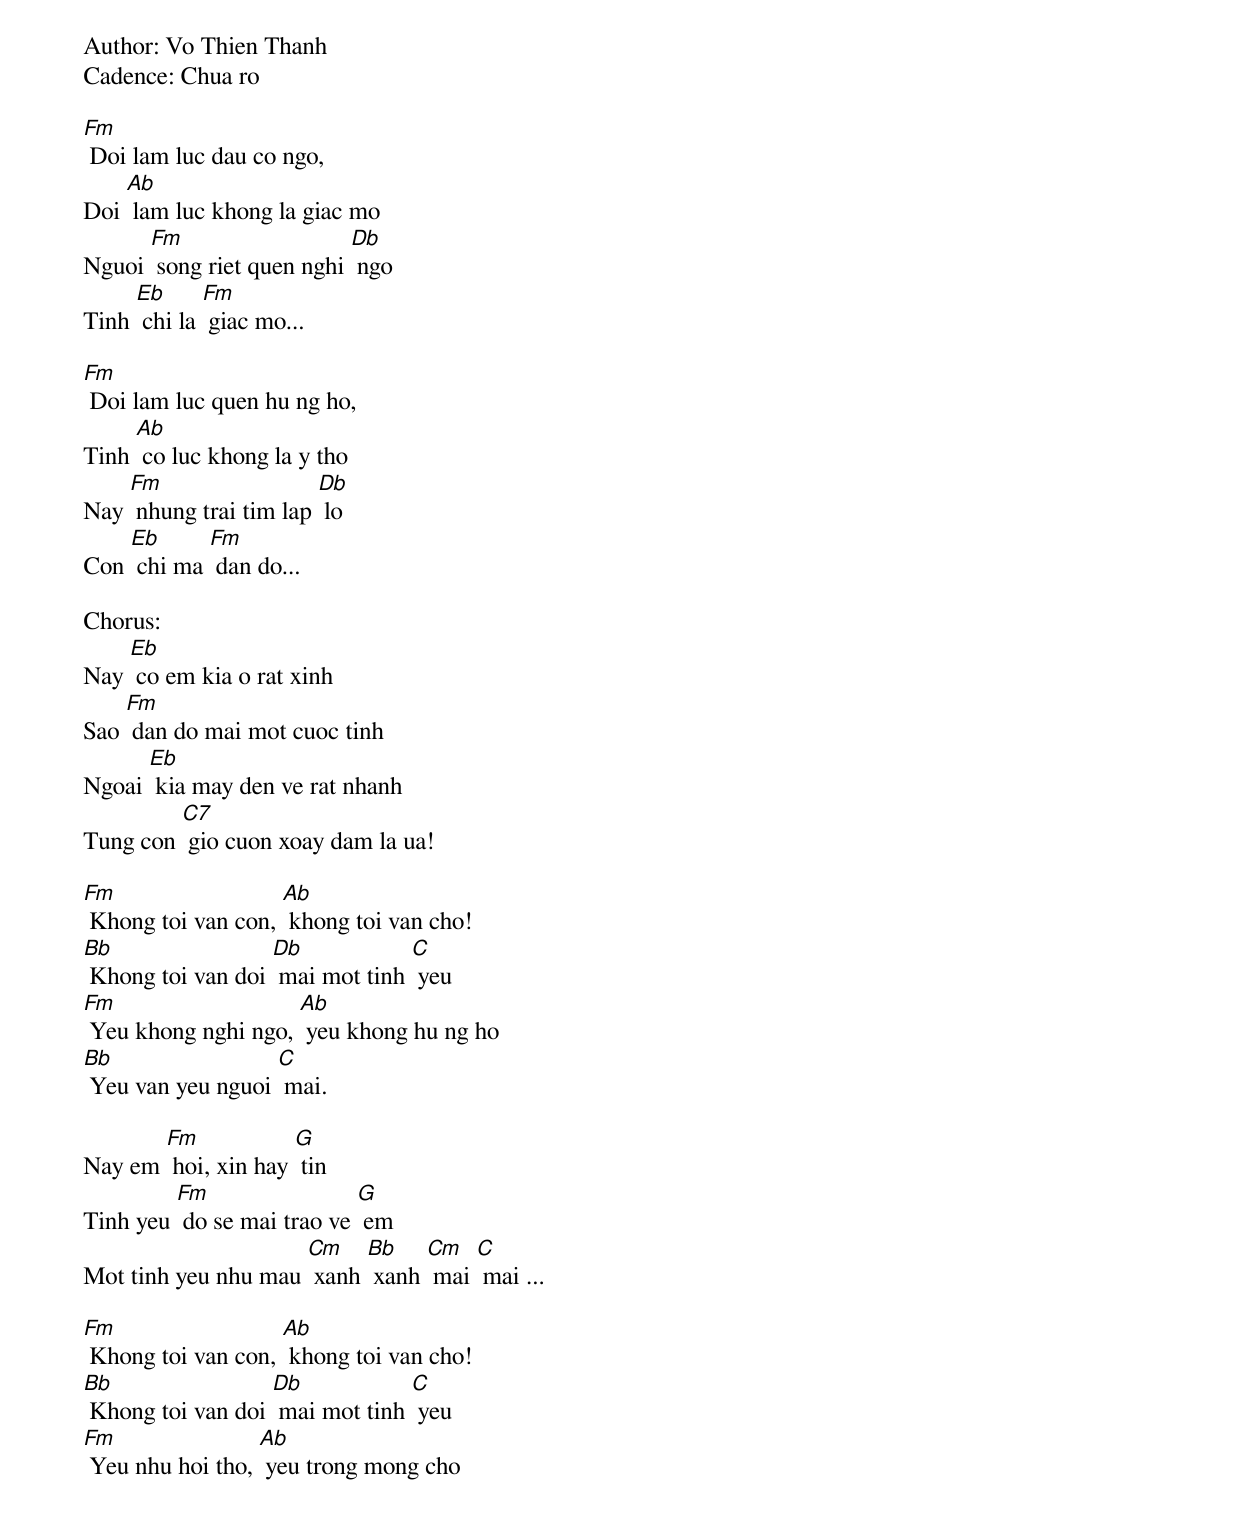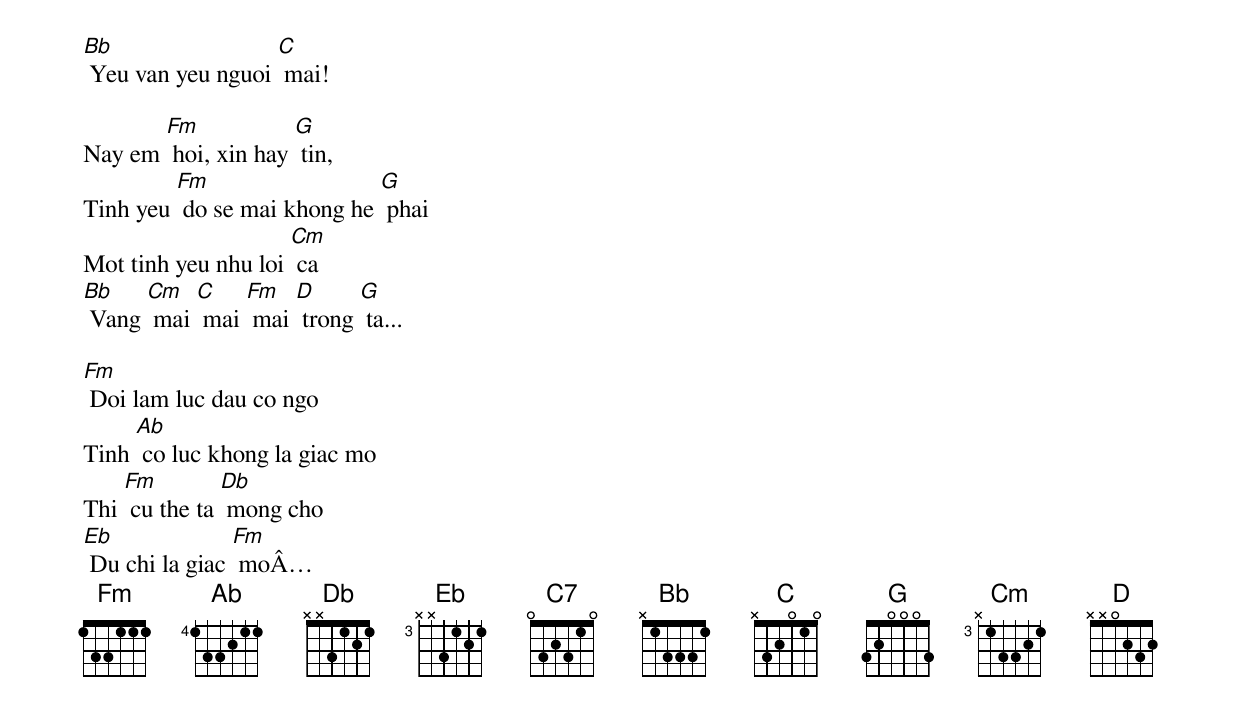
Author: Vo Thien Thanh
Cadence: Chua ro

[Fm] Doi lam luc dau co ngo,
Doi [Ab] lam luc khong la giac mo
Nguoi [Fm] song riet quen nghi [Db] ngo
Tinh [Eb] chi la [Fm] giac mo...

[Fm] Doi lam luc quen hu ng ho,
Tinh [Ab] co luc khong la y tho
Nay [Fm] nhung trai tim lap [Db] lo
Con [Eb] chi ma [Fm] dan do...

Chorus:
Nay [Eb] co em kia o rat xinh
Sao [Fm] dan do mai mot cuoc tinh
Ngoai [Eb] kia may den ve rat nhanh
Tung con [C7] gio cuon xoay dam la ua!

[Fm] Khong toi van con, [Ab] khong toi van cho!
[Bb] Khong toi van doi [Db] mai mot tinh [C] yeu
[Fm] Yeu khong nghi ngo, [Ab] yeu khong hu ng ho
[Bb] Yeu van yeu nguoi [C] mai.

Nay em [Fm] hoi, xin hay [G] tin
Tinh yeu [Fm] do se mai trao ve [G] em
Mot tinh yeu nhu mau [Cm] xanh [Bb] xanh [Cm] mai [C] mai ...

[Fm] Khong toi van con, [Ab] khong toi van cho!
[Bb] Khong toi van doi [Db] mai mot tinh [C] yeu
[Fm] Yeu nhu hoi tho, [Ab] yeu trong mong cho
[Bb] Yeu van yeu nguoi [C] mai!

Nay em [Fm] hoi, xin hay [G] tin,
Tinh yeu [Fm] do se mai khong he [G] phai
Mot tinh yeu nhu loi [Cm] ca
[Bb] Vang [Cm] mai [C] mai [Fm] mai [D] trong [G] ta...

[Fm] Doi lam luc dau co ngo
Tinh [Ab] co luc khong la giac mo
Thi [Fm] cu the ta [Db] mong cho
[Eb] Du chi la giac [Fm] moÂ…
